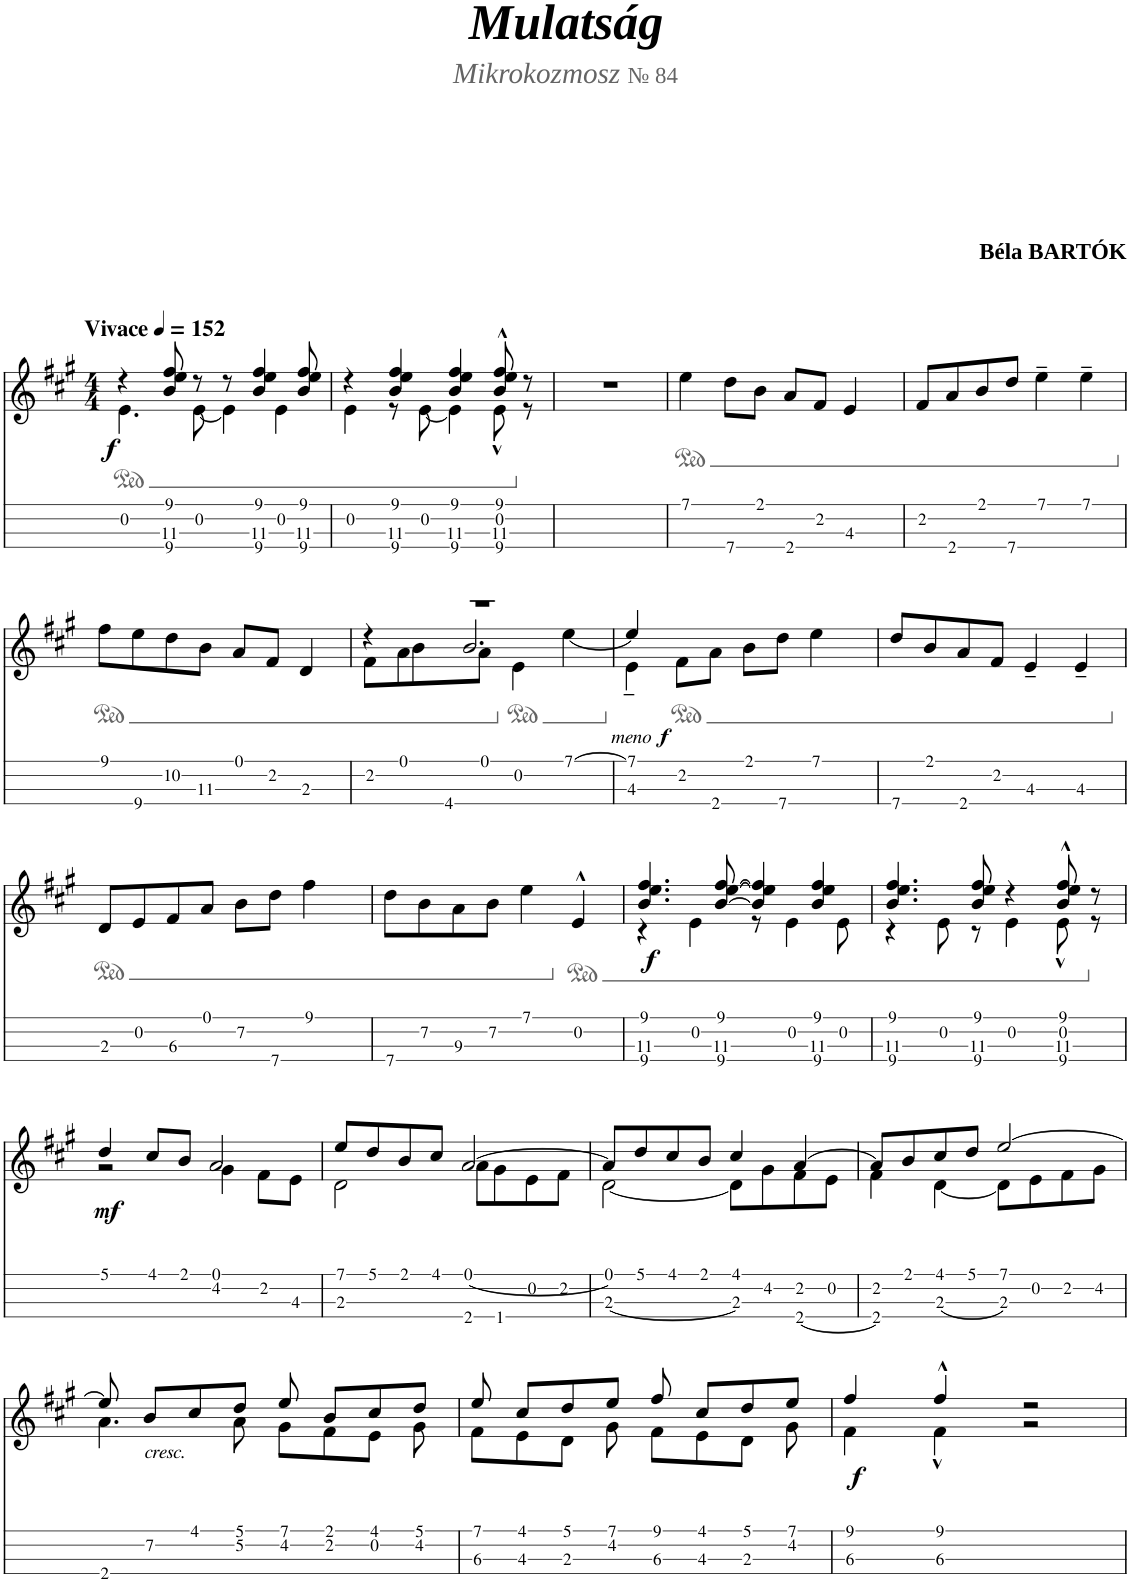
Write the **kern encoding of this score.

**kern	**kern	**dynam
*part2	*part1	*part1
*staff2	*staff1	*staff1
*I"Ukulélé [Tablature]	*I"Ukulélé	*
*stria4	*	*
*	*clefG2	*
*k[f#c#g#]	*k[f#c#g#]	*
*M4/4	*M4/4	*
*MM152	*MM152	*
=1	=1	=1
*^	*	*
*	*	*ped	*
*	*	*^	*
!	!	!LO:TX:a:B:t=Vivace	!	!
!	!	!	!	!LO:DY:b
4r	4.e	4r	4.e\	f
8ee 8b 8ff#	.	8b/ 8ee/ 8ff#/	.	.
8r	4.e	8r	[8e\	.
8r	.	8r	4e\]	.
4ee 4b 4ff#	.	4b/ 4ee/ 4ff#/	.	.
.	4e	.	4e\	.
8ee 8b 8ff#	.	8b/ 8ee/ 8ff#/	.	.
=2	=2	=2	=2	=2
4r	4e	4r	4e\	.
4ee 4b 4ff#	8r	4b/ 4ee/ 4ff#/	8r	.
.	4.e	.	[8e\	.
4ee 4b 4ff#	.	4b/ 4ee/ 4ff#/	4e\]	.
8ee 8b 8ff#	8e	8b/^^ 8ee/^^ 8ff#/^^	8e^^\	.
*	*	*Xped	*	*
8r	8r	8r	8r	.
*v	*v	*	*	*
*	*v	*v	*
=3	=3	=3
1r	1r	.
=4	=4	=4
*	*ped	*
4ee	4ee\	.
8ddL	8dd\L	.
8bJ	8b\J	.
8aL	8a/L	.
8f#J	8f#/J	.
8e	4e/	.
8r	.	.
=5	=5	=5
8f#L	8f#/L	.
8aJ	8a/	.
8bL	8b/	.
8ddJ	8dd/J	.
4ee	4ee~\	.
4ee	4ee~\	.
!!LO:LB:g=z
=6	=6	=6
*	*Xped	*
*	*ped	*
8ff#L	8ff#\L	.
8eeJ	8ee\	.
8ddL	8dd\	.
8bJ	8b\J	.
8aL	8a/L	.
8f#J	8f#/J	.
4d	4d/	.
=7	=7	=7
*	*^	*
*	*	*^	*
8f#L	1r	4r	8f#\L	.
8aJ	.	.	8a\	.
8bL	.	2.b/	8b\	.
8aJ	.	.	8a\J	.
*	*ped	*	*	*
4e	.	.	4e\	.
[4ee	.	.	[4ee\	.
*	*v	*v	*v	*
=8	=8	=8
*	*Xped	*
*	*^	*
*	*	*^	*
!	!LO:TX:b:i:t=meno	!	!	!
*	*	*v	*v	*
4e 4ee]	4ee/]	4e~\	.
*	*ped	*	*
8f#L	4ryy	8f#\L	.
8aJ	.	8a\J	.
8bL	2ryy	8b\L	.
8ddJ	.	8dd\J	.
8ee	.	4ee\	.
8r	.	.	.
*	*v	*v	*
=9	=9	=9
*	*Xped	*
8ddL	8dd/L	.
8bJ	8b/	.
8aL	8a/	.
8f#J	8f#/J	.
4e	4e~/	.
4e	4e~/	.
!!LO:LB:g=z
=10	=10	=10
*	*ped	*
8dL	8d/L	.
8eJ	8e/	.
8f#L	8f#/	.
8aJ	8a/J	.
8bL	8b\L	.
8ddJ	8dd\J	.
8ff#	4ff#\	.
8r	.	.
=11	=11	=11
*	*Xped	*
8ddL	8dd\L	.
8bJ	8b\	.
8aL	8a\	.
8bJ	8b\J	.
4ee	4ee\	.
4e	4e^^/	.
=12	=12	=12
*^	*^	*
!	!	!	!	!LO:DY:b
4.ee 4.b 4.ff#	4r	4.b/ 4.ee/ 4.ff#/	4r	f
.	4e	.	4e\	.
4.ee 4.b 4.ff#	.	[8b/ [8ee/ [8ff#/	.	.
.	8r	4b/] 4ee/] 4ff#/]	8r	.
.	4e	.	4e\	.
4ee 4b 4ff#	.	4b/ 4ee/ 4ff#/	.	.
.	8e	.	8e\	.
=13	=13	=13	=13	=13
4.ee 4.b 4.ff#	4r	4.b/ 4.ee/ 4.ff#/	4r	.
.	8e	.	8e\	.
8ee 8b 8ff#	8r	8b/ 8ee/ 8ff#/	8r	.
4r	4e	4r	4e\	.
8ee 8b 8ff#	8e	8b/^^ 8ee/^^ 8ff#/^^	8e^^\	.
*	*	*Xped	*	*
8r	8r	8r	8r	.
!!LO:LB:g=z	!!
=14	=14	=14	=14	=14
!	!	!	!	!LO:DY:b
4dd	2r	4dd/	2r	mf
8cc#L	.	8cc#/L	.	.
8bJ	.	8b/J	.	.
2a	4g#	2a/	4g#\	.
.	8f#L	.	8f#\L	.
.	8eJ	.	8e\J	.
=15	=15	=15	=15	=15
8eeL	2d	8ee/L	2d\	.
8ddJ	.	8dd/	.	.
8bL	.	8b/	.	.
8cc#J	.	8cc#/J	.	.
[2a	8aL	[2a/	8a\L	.
.	8g#J	.	8g#\	.
.	8eL	.	8e\	.
.	8f#J	.	8f#\J	.
=16	=16	=16	=16	=16
8aL]	[2d	8a/L]	[2d\	.
8ddJ	.	8dd/	.	.
8cc#L	.	8cc#/	.	.
8bJ	.	8b/J	.	.
8cc#	8dL]	4cc#/	8d\L]	.
8r	8g#J	.	8g#\	.
[4a	8f#L	[4a/	8f#\	.
.	8eJ	.	8e\J	.
=17	=17	=17	=17	=17
8aL]	4f#	8a/L]	4f#\	.
8bJ	.	8b/	.	.
8cc#L	[4d	8cc#/	[4d\	.
8ddJ	.	8dd/J	.	.
2ee	8dL]	[2ee/	8d\L]	.
.	8eJ	.	8e\	.
.	8f#L	.	8f#\	.
.	8g#J	.	8g#\J	.
!!LO:LB:g=z	!!
=18	=18	=18	=18	=18
8r	4.a	8ee/]	4.a\	.
!	!	!LO:TX:b:i:t=cresc.	!	!
8b	.	8b/L	.	.
8cc#L	.	8cc#/	.	.
8ddJ	8a	8dd/J	8a\	.
8eeL	8g#L	8ee/	8g#\L	.
8bJ	8f#J	8b/L	8f#\	.
8cc#L	8eL	8cc#/	8e\J	.
8ddJ	8g#J	8dd/J	8g#\	.
=19	=19	=19	=19	=19
8eeL	8f#L	8ee/	8f#\L	.
8cc#J	8eJ	8cc#/L	8e\	.
8ddL	8dL	8dd/	8d\J	.
8eeJ	8g#J	8ee/J	8g#\	.
8ff#L	8f#L	8ff#/	8f#\L	.
8cc#J	8eJ	8cc#/L	8e\	.
8ddL	8dL	8dd/	8d\J	.
8eeJ	8g#J	8ee/J	8g#\	.
=20	=20	=20	=20	=20
!	!	!	!	!LO:DY:b
4ff#	8f#	4ff#/	4f#\	f
.	8r	.	.	.
4ff#	8f#	4ff#^^/	4f#^^\	.
.	8r	.	.	.
2r	2r	2r	2r	.
*v	*v	*	*	*
*	*v	*v	*
=	=	=
*-	*-	*-
